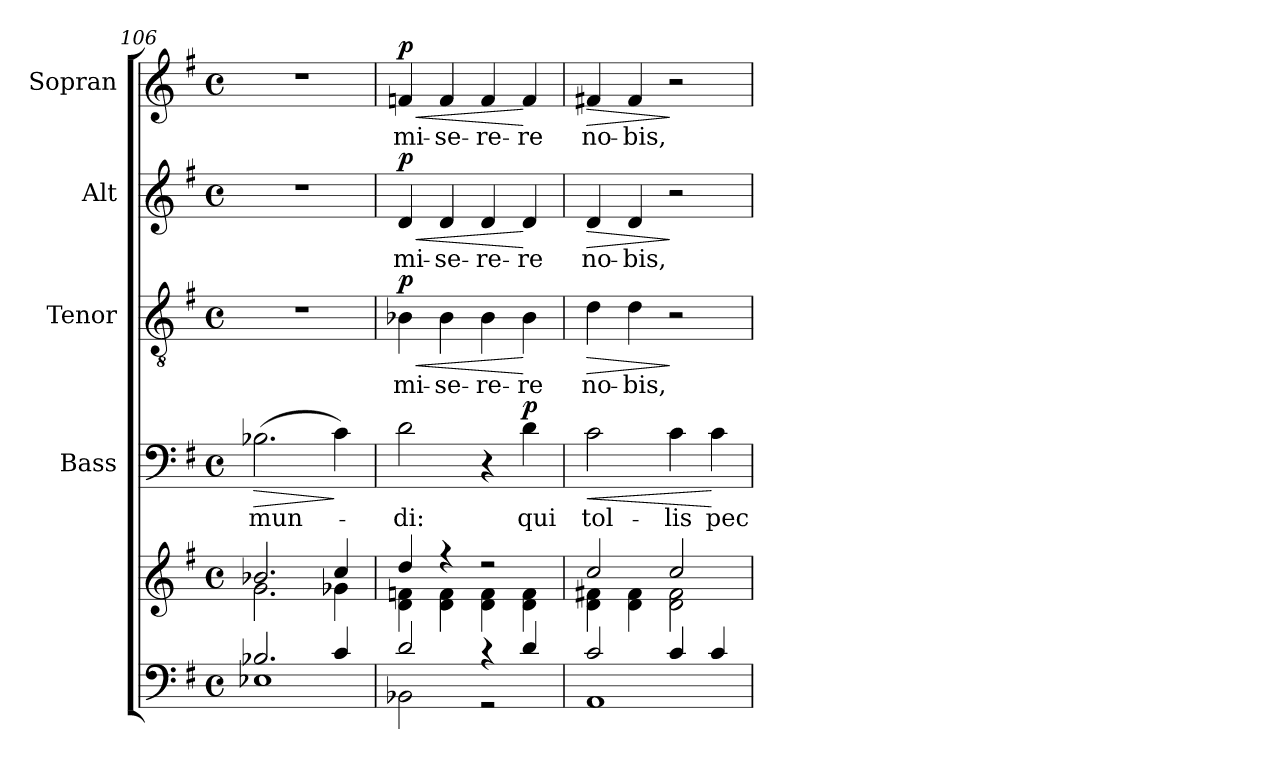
**kern	**kern	**kern	**text	**dynam	**kern	**text	**dynam	**kern	**text	**dynam	**kern	**text	**dynam
*part5	*part5	*part4	*part4	*part4	*part3	*part3	*part3	*part2	*part2	*part2	*part1	*part1	*part1
*staff6	*staff5	*staff4	*staff4	*staff4	*staff3	*staff3	*staff3	*staff2	*staff2	*staff2	*staff1	*staff1	*staff1
*	*	*I"Bass	*	*	*I"Tenor	*	*	*I"Alt	*	*	*I"Sopran	*	*
*	*	*I'B.	*	*	*I'T.	*	*	*I'A.	*	*	*I'S.	*	*
*clefF4	*clefG2	*clefF4	*	*	*clefGv2	*	*	*clefG2	*	*	*clefG2	*	*
*k[f#]	*k[f#]	*k[f#]	*	*	*k[f#]	*	*	*k[f#]	*	*	*k[f#]	*	*
*G:	*G:	*G:	*	*	*G:	*	*	*G:	*	*	*G:	*	*
*M4/4	*M4/4	*M4/4	*	*	*M4/4	*	*	*M4/4	*	*	*M4/4	*	*
*met(c)	*met(c)	*met(c)	*	*	*met(c)	*	*	*met(c)	*	*	*met(c)	*	*
=106	=106	=106	=106	=106	=106	=106	=106	=106	=106	=106	=106	=106	=106
*^	*^	*	*	*	*	*	*	*	*	*	*	*	*
!	!	!	!	!	!LO:LY:b	!LO:HP:b	!	!	!	!	!	!	!	!	!
2.B-X!/	1E-X	2.b-X!/	2.g!\	(>2.B-X\	mun-	>	1r	.	.	1r	.	.	1r	.	.
4c!/	.	4cc!/	4g-X!\	4c\)	.	]	.	.	.	.	.	.	.	.	.
=107	=107	=107	=107	=107	=107	=107	=107	=107	=107	=107	=107	=107	=107	=107	=107
!	!	!	!	!	!LO:LY:b	!	!	!LO:LY:b	!LO:HP:b	!	!LO:LY:b	!LO:HP:b	!	!LO:LY:b	!LO:HP:b
!	!	!	!	!	!	!	!	!	!LO:DY:n=1:a	!	!	!LO:DY:n=1:a	!	!	!LO:DY:n=1:a
2d!/	2BB-X\	4dd!/	4d!\ 4fn!\	2d\	-di:	.	4B-X\	mi-	< p	4d/	mi-	< p	4fn/	mi-	< p
!	!	!	!	!	!	!	!	!LO:LY:b	!	!	!LO:LY:b	!	!	!LO:LY:b	!
.	.	4ree	4d!\ 4f!\	.	.	.	4B-\	-se-	.	4d/	-se-	.	4f/	-se-	.
!	!	!	!	!	!	!	!	!LO:LY:b	!	!	!LO:LY:b	!	!	!LO:LY:b	!
4rc	2r	2rdd	4d!\ 4f!\	4r	.	.	4B-\	-re-	.	4d/	-re-	.	4f/	-re-	.
!	!	!	!	!	!LO:LY:b	!LO:DY:a	!	!LO:LY:b	!	!	!LO:LY:b	!	!	!LO:LY:b	!
4d!/	.	.	4d!\ 4f!\	4d\	qui	p	4B-\	-re	[	4d/	-re	[	4f/	-re	[
=108	=108	=108	=108	=108	=108	=108	=108	=108	=108	=108	=108	=108	=108	=108	=108
!	!	!	!	!	!LO:LY:b	!LO:HP:b	!	!LO:LY:b	!LO:HP:b	!	!LO:LY:b	!LO:HP:b	!	!LO:LY:b	!LO:HP:b
2c!/	1AA	2cc!/	4d!\ 4f#X!\	2c\	tol-	<	4d\	no-	>	4d/	no-	>	4f#X/	no-	>
!	!	!	!	!	!	!	!	!LO:LY:b	!	!	!LO:LY:b	!	!	!LO:LY:b	!
.	.	.	4d!\ 4f#!\	.	.	.	4d\	-bis,	.	4d/	-bis,	.	4f#/	-bis,	.
!	!	!	!	!	!LO:LY:b	!	!	!	!	!	!	!	!	!	!
4c!/	.	2cc!/	2d!\ 2f#!\	4c\	-lis	.	2r	.	]	2r	.	]	2r	.	]
!	!	!	!	!	!LO:LY:b	!	!	!	!	!	!	!	!	!	!
4c!/	.	.	.	4c\	pec-	[	.	.	.	.	.	.	.	.	.
*v	*v	*	*	*	*	*	*	*	*	*	*	*	*	*	*
*	*v	*v	*	*	*	*	*	*	*	*	*	*	*	*
=	=	=	=	=	=	=	=	=	=	=	=	=	=
*-	*-	*-	*-	*-	*-	*-	*-	*-	*-	*-	*-	*-	*-
